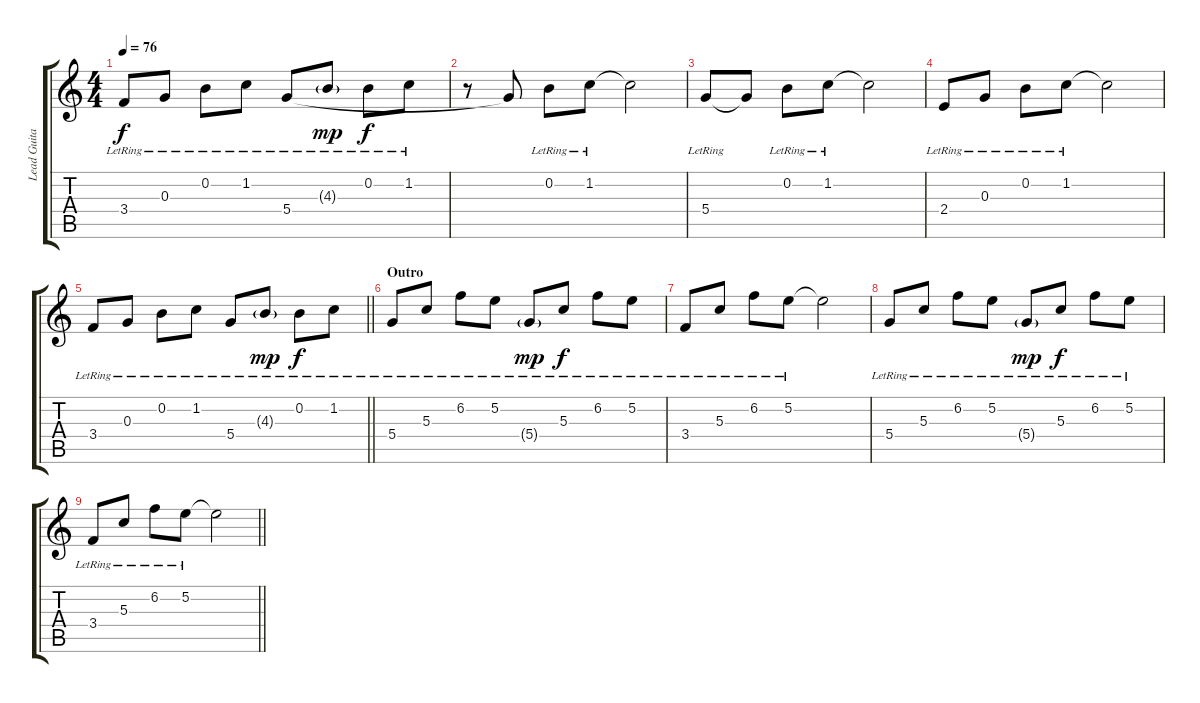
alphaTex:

\track ("Lead Guitar" "Lead Guita") {instrument electricguitarjazz}
\staff {score tabs}
\tuning (E4 B3 G3 D3 A2 E2) {hide}
\ts (4 4)
\tempo 76
\clef g2
\ks c
3.4{lr}.8{dy f} 0.3{lr}.8 0.2{lr}.8 1.2{lr}.8 5.4{lr}.8 4.3{g lr}.8{dy mp} 0.2{lr}.8{dy f} 1.2{lr}.8 |
r.8 5.4{t}.8 0.2{lr}.8 1.2{lr}.8 1.2{t}.2 |
5.4{lr}.8 5.4{t}.8 0.2{lr}.8 1.2{lr}.8 1.2{t}.2 |
2.4{lr}.8 0.3{lr}.8 0.2{lr}.8 1.2{lr}.8 1.2{t}.2 |
\barLineRight lightlight
3.4{lr}.8 0.3{lr}.8 0.2{lr}.8 1.2{lr}.8 5.4{lr}.8 4.3{g lr}.8{dy mp} 0.2{lr}.8{dy f} 1.2{lr}.8 |
\section ("" "Outro")
5.4{lr}.8 5.3{lr}.8 6.2{lr}.8 5.2{lr}.8 5.4{g lr}.8{dy mp} 5.3{lr}.8{dy f} 6.2{lr}.8 5.2{lr}.8 |
3.4{lr}.8 5.3{lr}.8 6.2{lr}.8 5.2{lr}.8 5.2{t}.2 |
5.4{lr}.8 5.3{lr}.8 6.2{lr}.8 5.2{lr}.8 5.4{g lr}.8{dy mp} 5.3{lr}.8{dy f} 6.2{lr}.8 5.2{lr}.8 |
\barLineRight lightlight
3.4{lr}.8 5.3{lr}.8 6.2{lr}.8 5.2{lr}.8 5.2{t}.2
